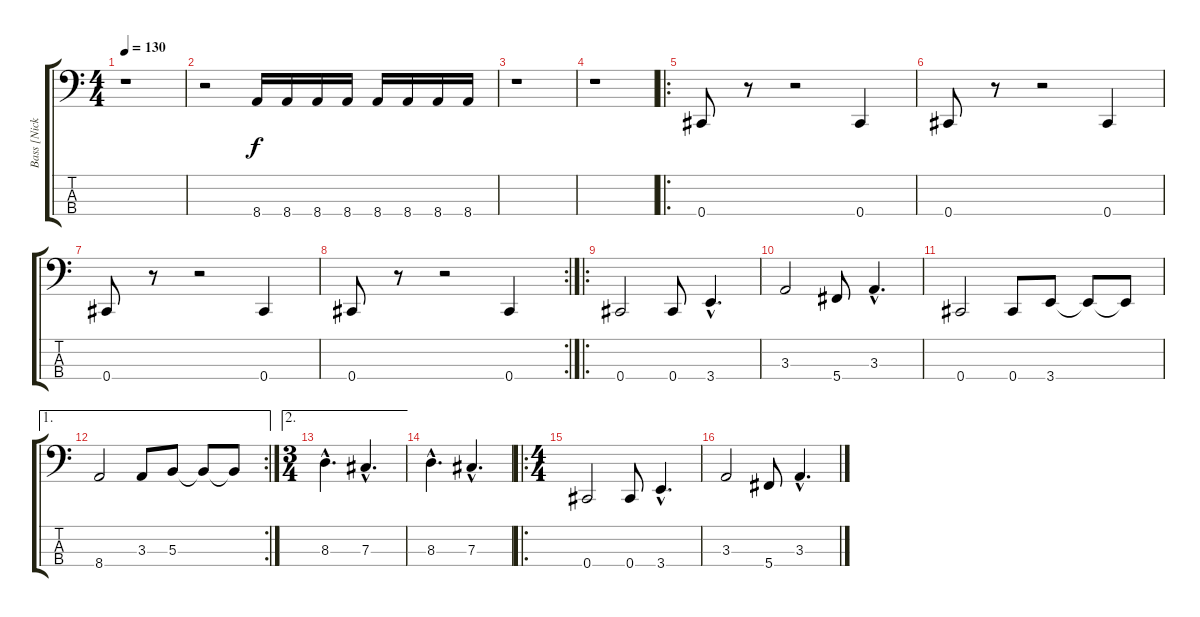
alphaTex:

\track ("Bass [Nicklasson]" "Bass [Nick") {instrument electricbasspick}
\staff {score tabs}
\tuning (E2 B1 Gb1 Db1) {hide}
\ts (4 4)
\tempo 130
\clef f4
\ks c
r.1{dy f} |
r.2 8.4.16 8.4.16 8.4.16 8.4.16 8.4.16 8.4.16 8.4.16 8.4.16 |
r.1 |
r.1 |
\ro
0.4.8 r.8 r.2 0.4.4 |
0.4.8 r.8 r.2 0.4.4 |
0.4.8 r.8 r.2 0.4.4 |
\rc 2
0.4.8 r.8 r.2 0.4.4 |
\ro
0.4.2 0.4.8 3.4{hac}.4{d} |
3.3.2 5.4.8 3.3{hac}.4{d} |
0.4.2 0.4.8 3.4.8 3.4{t}.8 3.4{t}.8 |
\ae 1
\rc 2
8.4.2 3.3.8 5.3.8 5.3{t}.8 5.3{t}.8 |
\ae 2
\ts (3 4)
8.3{hac}.4{d} 7.3{hac}.4{d} |
8.3{hac}.4{d} 7.3{hac}.4{d} |
\ro
\ts (4 4)
0.4.2 0.4.8 3.4{hac}.4{d} |
3.3.2 5.4.8 3.3{hac}.4{d}
